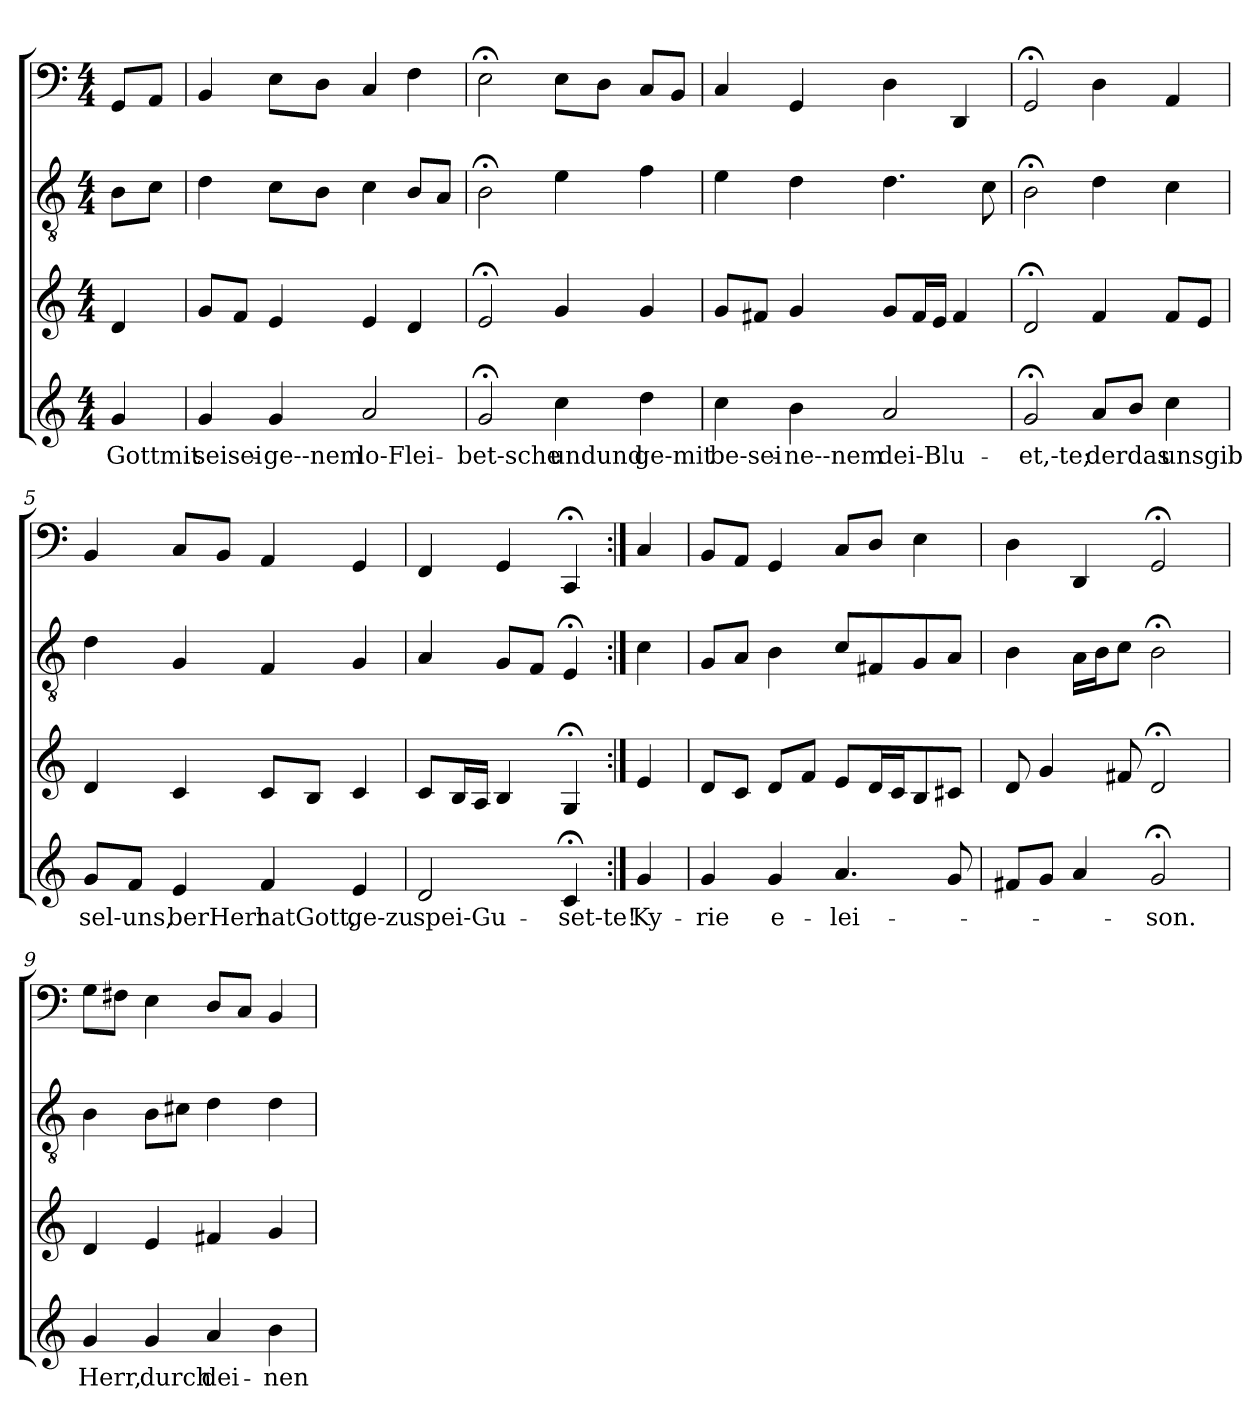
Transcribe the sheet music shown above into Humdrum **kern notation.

**kern	**text	**kern	**kern	**kern
*part4	*part4	*part3	*part2	*part1
*staff4	*staff4	*staff3	*staff2	*staff1
*clefG2	*	*clefG2	*clefGv2	*clefF4
*k[]	*	*k[]	*k[]	*k[]
*C:	*	*C:	*C:	*C:
*M4/4	*	*M4/4	*M4/4	*M4/4
=	=	=	=	=
4g/	Gottmit	4d/	8B\L	8GG/L
.	.	.	8c\J	8AA/J
=1	=1	=1	=1	=1
4g/	seisei-	8g/L	4d\	4BB/
.	.	8f/J	.	.
4g/	ge--nem	4e/	8c\L	8E\L
.	.	.	8B\J	8D\J
2a/	-lo-Flei-	4e/	4c\	4C/
.	.	4d/	8B/L	4F\
.	.	.	8A/J	.
=2	=2	=2	=2	=2
2g;</	-bet-sche	2e;</	2B;<\	2E;<\
4cc\	undund	4g/	4e\	8E\L
.	.	.	.	8D\J
4dd\	ge-mit	4g/	4f\	8C/L
.	.	.	.	8BB/J
=3	=3	=3	=3	=3
4cc\	-be-sei-	8g/L	4e\	4C/
.	.	8f#X/J	.	.
4b\	-ne--nem	4g/	4d\	4GG/
2a/	-dei-Blu-	8g/L	4.d\	4D\
.	.	16f#/L	.	.
.	.	16e/JJ	.	.
.	.	4f#/	.	4DD/
.	.	.	8c\	.
=4	=4	=4	=4	=4
2g;</	-et,-te;	2d;</	2B;<\	2GG;</
8a/L	derdas	4f/	4d\	4D\
8b/J	.	.	.	.
4cc\	unsgib	8f/L	4c\	4AA/
.	.	8e/J	.	.
=5	=5	=5	=5	=5
8g/L	sel-uns,	4d/	4d\	4BB/
8f/J	.	.	.	.
4e/	-berHerr	4c/	4G/	8C/L
.	.	.	.	8BB/J
4f/	hatGott,	8c/L	4F/	4AA/
.	.	8B/J	.	.
4e/	ge-zu	4c/	4G/	4GG/
=6	=6	=6	=6	=6
2d/	-spei-Gu-	8c/L	4A/	4FF/
.	.	16B/L	.	.
.	.	16A/JJ	.	.
.	.	4B/	8G/L	4GG/
.	.	.	8F/J	.
4c;</	-set-te!	4G;</	4E;</	4CC;</
=:|!	=:|!	=:|!	=:|!	=:|!
4g/	Ky-	4e/	4c\	4C/
=7	=7	=7	=7	=7
4g/	-rie	8d/L	8G/L	8BB/L
.	.	8c/J	8A/J	8AA/J
4g/	e-	8d/L	4B\	4GG/
.	.	8f/J	.	.
4.a/	-lei-	8e/L	8c/L	8C/L
.	.	16d/L	8F#X/	8D/J
.	.	16c/J	.	.
.	.	8B/	8G/	4E\
8g/	.	8c#X/J	8A/J	.
=8	=8	=8	=8	=8
8f#X/L	.	8d/	4B\	4D\
8g/J	.	4g/	.	.
4a/	.	.	16A\LL	4DD/
.	.	.	16B\J	.
.	.	8f#X/	8c\J	.
2g;</	-son.	2d;</	2B;<\	2GG;</
=9	=9	=9	=9	=9
4g/	Herr,	4d/	4B\	8G\L
.	.	.	.	8F#X\J
4g/	durch	4e/	8B\L	4E\
.	.	.	8c#X\J	.
4a/	dei-	4f#X/	4d\	8D/L
.	.	.	.	8C/J
4b\	-nen	4g/	4d\	4BB/
=	=	=	=	=
*-	*-	*-	*-	*-
